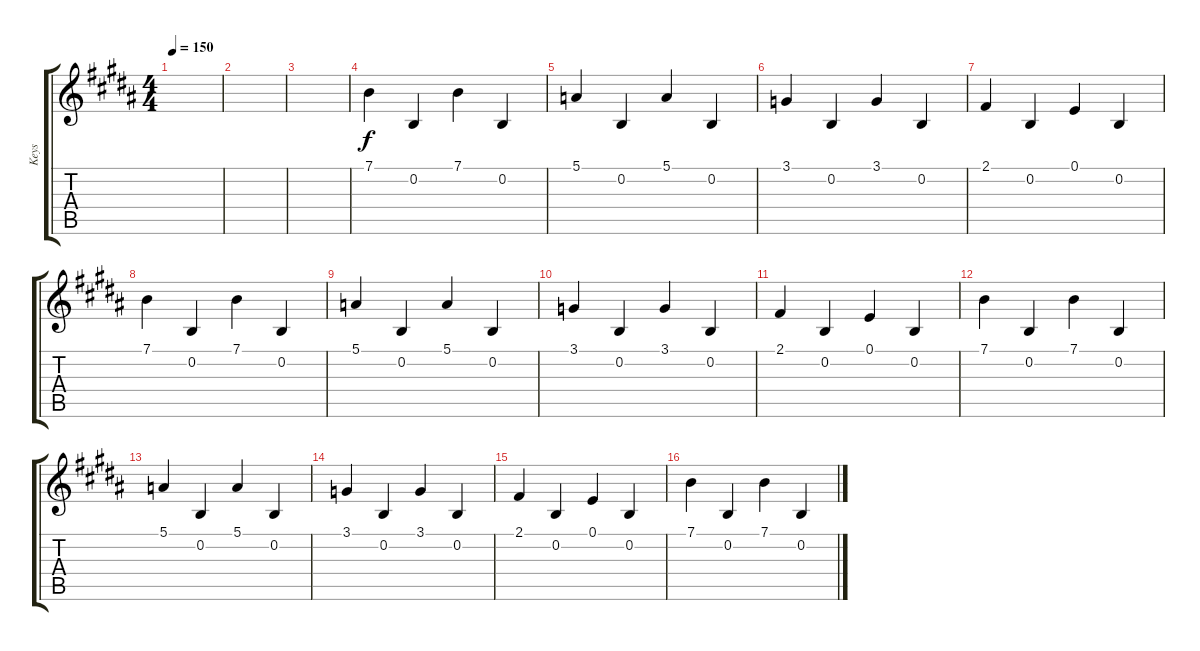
\track ("Keys" "Keys") {instrument orchestralharp}
\staff {score tabs}
\tuning (E4 B3 G3 D3 A2 E2) {hide}
\ts (4 4)
\tempo 150
\clef g2
\ks b
|
|
|
7.1.4{instrument orchestralharp} 0.2.4 7.1.4 0.2.4 |
5.1.4 0.2.4 5.1.4 0.2.4 |
3.1.4 0.2.4 3.1.4 0.2.4 |
2.1.4 0.2.4 0.1.4 0.2.4 |
7.1.4{instrument orchestralharp} 0.2.4 7.1.4 0.2.4 |
5.1.4 0.2.4 5.1.4 0.2.4 |
3.1.4 0.2.4 3.1.4 0.2.4 |
2.1.4 0.2.4 0.1.4 0.2.4 |
7.1.4{instrument orchestralharp} 0.2.4 7.1.4 0.2.4 |
5.1.4 0.2.4 5.1.4 0.2.4 |
3.1.4 0.2.4 3.1.4 0.2.4 |
2.1.4 0.2.4 0.1.4 0.2.4 |
7.1.4{instrument orchestralharp} 0.2.4 7.1.4 0.2.4
